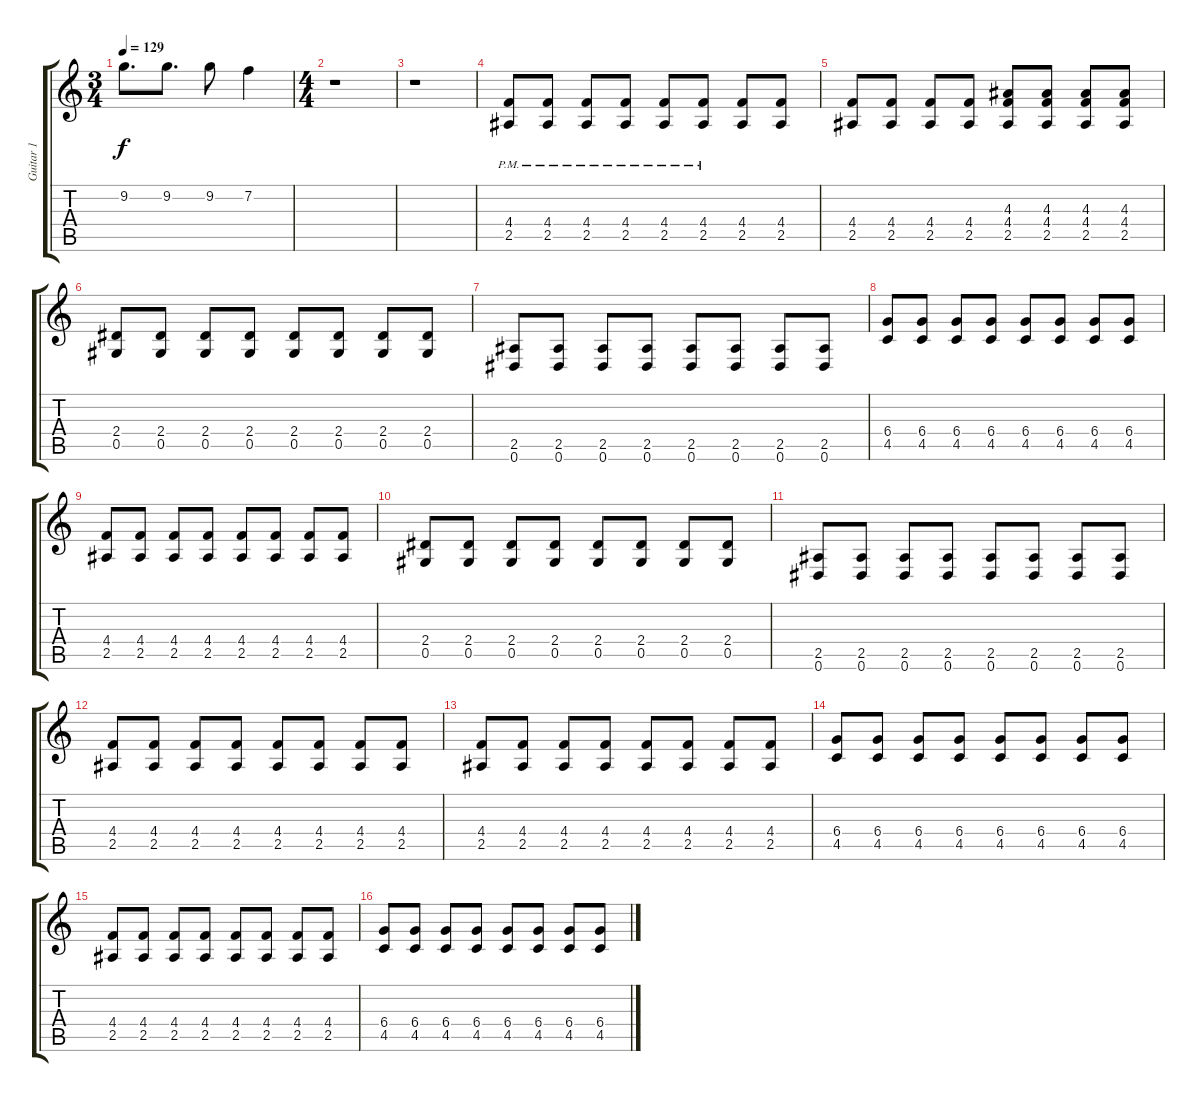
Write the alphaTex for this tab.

\track ("Guitar 1" "Guitar 1") {instrument distortionguitar}
\staff {score tabs}
\tuning (Eb4 Bb3 Gb3 Db3 Ab2 Eb2) {hide}
\ts (3 4)
\tempo 129
\clef g2
\ks c
9.2.8{d dy f} 9.2.8{d} 9.2.8 7.2.4 |
\ts (4 4)
r.1 |
r.1 |
(4.4{pm} 2.5{pm}).8 (4.4{pm} 2.5{pm}).8 (4.4{pm} 2.5{pm}).8 (4.4{pm} 2.5{pm}).8 (4.4{pm} 2.5{pm}).8 (4.4{pm} 2.5{pm}).8 (4.4 2.5).8 (4.4 2.5).8 |
(4.4 2.5).8 (4.4 2.5).8 (4.4 2.5).8 (4.4 2.5).8 (4.3 4.4 2.5).8 (4.3 4.4 2.5).8 (4.3 4.4 2.5).8 (4.3 4.4 2.5).8 |
(2.4 0.5).8 (2.4 0.5).8 (2.4 0.5).8 (2.4 0.5).8 (2.4 0.5).8 (2.4 0.5).8 (2.4 0.5).8 (2.4 0.5).8 |
(2.5 0.6).8 (2.5 0.6).8 (2.5 0.6).8 (2.5 0.6).8 (2.5 0.6).8 (2.5 0.6).8 (2.5 0.6).8 (2.5 0.6).8 |
(6.4 4.5).8 (6.4 4.5).8 (6.4 4.5).8 (6.4 4.5).8 (6.4 4.5).8 (6.4 4.5).8 (6.4 4.5).8 (6.4 4.5).8 |
(4.4 2.5).8 (4.4 2.5).8 (4.4 2.5).8 (4.4 2.5).8 (4.4 2.5).8 (4.4 2.5).8 (4.4 2.5).8 (4.4 2.5).8 |
(2.4 0.5).8 (2.4 0.5).8 (2.4 0.5).8 (2.4 0.5).8 (2.4 0.5).8 (2.4 0.5).8 (2.4 0.5).8 (2.4 0.5).8 |
(2.5 0.6).8 (2.5 0.6).8 (2.5 0.6).8 (2.5 0.6).8 (2.5 0.6).8 (2.5 0.6).8 (2.5 0.6).8 (2.5 0.6).8 |
(4.4 2.5).8 (4.4 2.5).8 (4.4 2.5).8 (4.4 2.5).8 (4.4 2.5).8 (4.4 2.5).8 (4.4 2.5).8 (4.4 2.5).8 |
(4.4 2.5).8 (4.4 2.5).8 (4.4 2.5).8 (4.4 2.5).8 (4.4 2.5).8 (4.4 2.5).8 (4.4 2.5).8 (4.4 2.5).8 |
(6.4 4.5).8 (6.4 4.5).8 (6.4 4.5).8 (6.4 4.5).8 (6.4 4.5).8 (6.4 4.5).8 (6.4 4.5).8 (6.4 4.5).8 |
(4.4 2.5).8 (4.4 2.5).8 (4.4 2.5).8 (4.4 2.5).8 (4.4 2.5).8 (4.4 2.5).8 (4.4 2.5).8 (4.4 2.5).8 |
(6.4 4.5).8 (6.4 4.5).8 (6.4 4.5).8 (6.4 4.5).8 (6.4 4.5).8 (6.4 4.5).8 (6.4 4.5).8 (6.4 4.5).8
